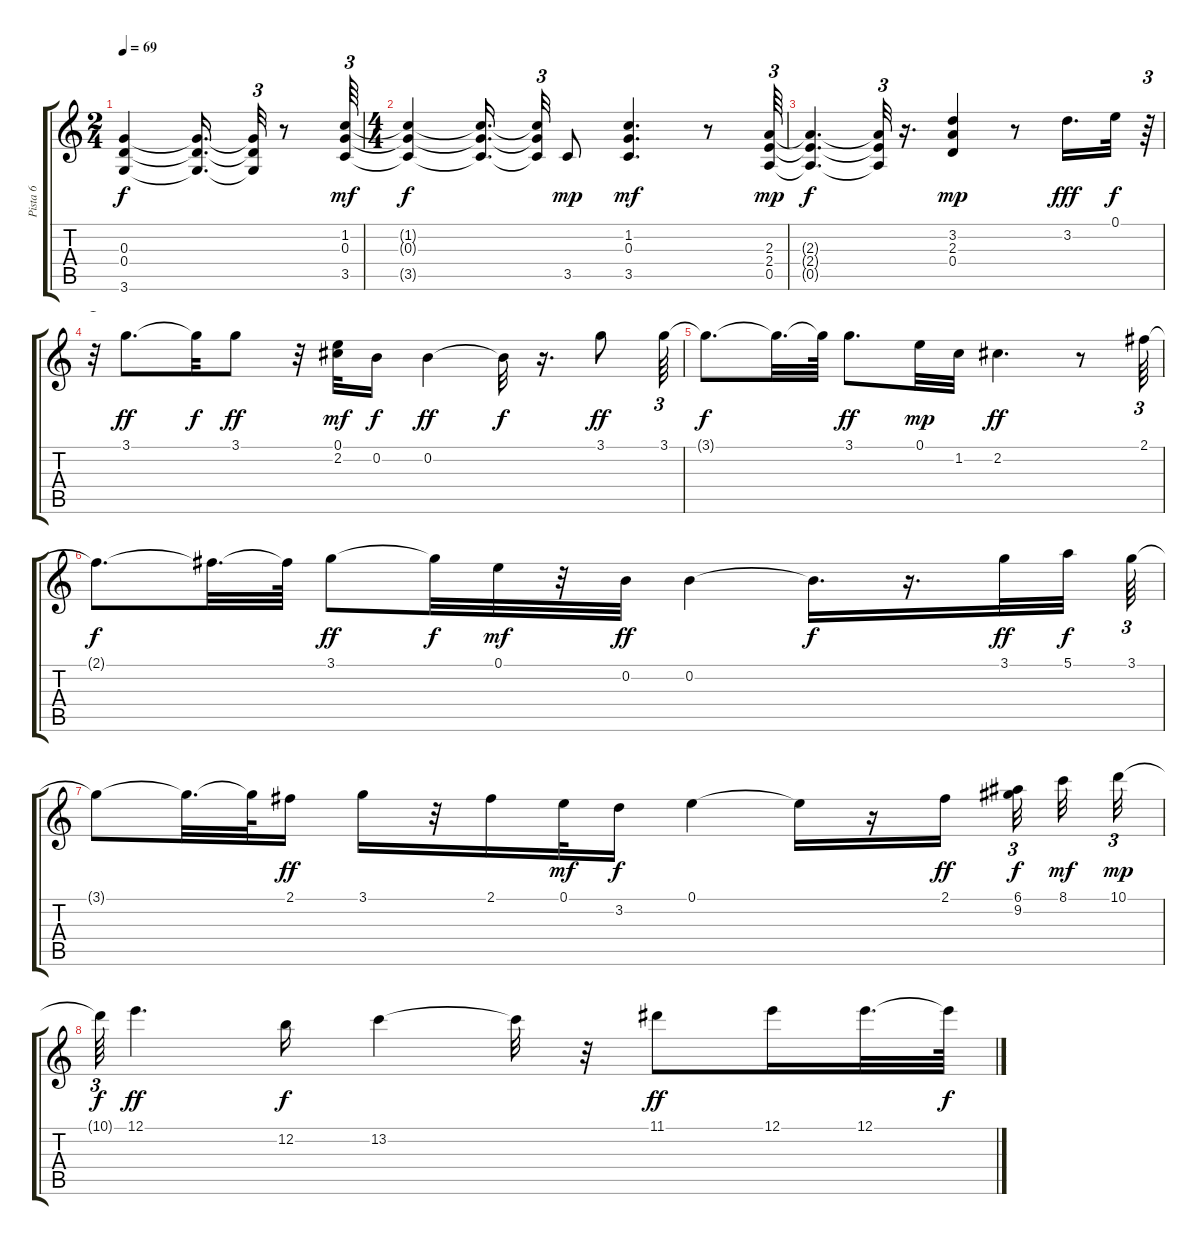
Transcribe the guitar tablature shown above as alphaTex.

\track ("Pista 6" "Pista 6") {instrument overdrivenguitar}
\staff {score tabs}
\tuning (E4 B3 G3 D3 A2 E2) {hide}
\ts (2 4)
\tempo 69
\clef g2
\ks c
(0.3{t} 0.4{t} 3.6{t}).4{dy f} (0.3{t} 0.4{t} 3.6{t}).16{d} (0.3{t} 0.4{t} 3.6{t}).32{tu (3 2)} r.8 (1.2 0.3 3.5).64{tu (3 2) dy mf} |
\ts (4 4)
(1.2{t} 0.3{t} 3.5{t}).4{dy f} (1.2{t} 0.3{t} 3.5{t}).16{d} (1.2{t} 0.3{t} 3.5{t}).32{tu (3 2)} 3.5.8{dy mp} (1.2 0.3 3.5).4{d dy mf} r.8 (2.3 2.4 0.5).64{tu (3 2) dy mp} |
(2.3{t} 2.4{t} 0.5{t}).4{d dy f} (2.3{t} 2.4{t} 0.5{t}).32{tu (3 2)} r.16{d} (3.2 2.3 0.4).4{dy mp} r.8 3.2.16{d dy fff} 0.1.32{dy f} r.64{tu (3 2)} |
r.32{tu (3 2)} 3.1.8{d dy ff} 3.1{t}.32{dy f} 3.1.8{dy ff} r.32 (0.1 2.2).32{dy mf} 0.2.16{dy f} 0.2.4{dy ff} 0.2{t}.32{dy f} r.16{d} 3.1.8{dy ff} 3.1.64{tu (3 2)} |
3.1{t}.8{d dy f} 3.1{t}.32{d} 3.1{t}.64 3.1.8{d dy ff} 0.1.32{dy mp} 1.2.32 2.2.4{d dy ff} r.8 2.1.64{tu (3 2)} |
2.1{t}.8{d dy f} 2.1{t}.32{d} 2.1{t}.64 3.1.8{dy ff} 3.1{t}.32{dy f} 0.1.32{dy mf} r.32 0.2.32{dy ff} 0.2.4 0.2{t}.16{d dy f} r.16{d} 3.1.32{dy ff} 5.1.32{dy f} 3.1.64{tu (3 2)} |
3.1{t}.8 3.1{t}.32{d} 3.1{t}.64 2.1.16{dy ff} 3.1.16 r.32 2.1.16 0.1.32{dy mf} 3.2.16{dy f} 0.1.4 0.1{t}.16 r.16 2.1.16{dy ff} (6.1 9.2).32{tu (3 2) dy f} 8.1.32{dy mf} 10.1.32{tu (3 2) dy mp} |
10.1{t}.64{tu (3 2) dy f} 12.1.4{d dy ff} 12.2.16{dy f} 13.2.4 13.2{t}.32 r.32 11.1.8{dy ff} 12.1.16 12.1.32{d} 12.1{t}.64{dy f}
